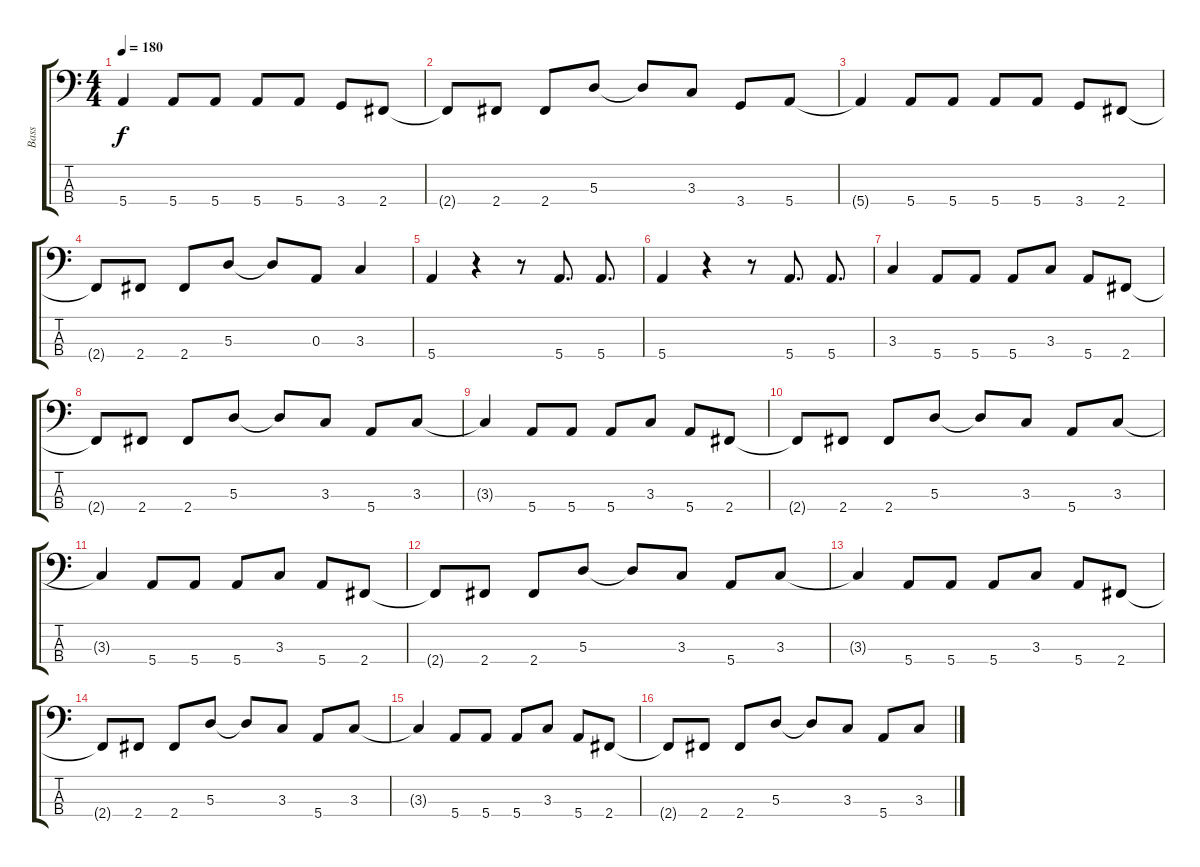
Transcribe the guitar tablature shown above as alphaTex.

\track ("Bass" "Bass") {instrument electricbasspick}
\staff {score tabs}
\tuning (G2 D2 A1 E1) {hide}
\ts (4 4)
\tempo 180
\clef f4
\ks c
5.4{t}.4{dy f} 5.4.8 5.4.8 5.4.8 5.4.8 3.4.8 2.4.8 |
2.4{t}.8 2.4.8 2.4.8 5.3.8 5.3{t}.8 3.3.8 3.4.8 5.4.8 |
5.4{t}.4 5.4.8 5.4.8 5.4.8 5.4.8 3.4.8 2.4.8 |
2.4{t}.8 2.4.8 2.4.8 5.3.8 5.3{t}.8 0.3.8 3.3.4 |
5.4.4 r.4 r.8 5.4.8{d} 5.4.8{d} |
5.4.4 r.4 r.8 5.4.8{d} 5.4.8{d} |
3.3.4 5.4.8 5.4.8 5.4.8 3.3.8 5.4.8 2.4.8 |
2.4{t}.8 2.4.8 2.4.8 5.3.8 5.3{t}.8 3.3.8 5.4.8 3.3.8 |
3.3{t}.4 5.4.8 5.4.8 5.4.8 3.3.8 5.4.8 2.4.8 |
2.4{t}.8 2.4.8 2.4.8 5.3.8 5.3{t}.8 3.3.8 5.4.8 3.3.8 |
3.3{t}.4 5.4.8 5.4.8 5.4.8 3.3.8 5.4.8 2.4.8 |
2.4{t}.8 2.4.8 2.4.8 5.3.8 5.3{t}.8 3.3.8 5.4.8 3.3.8 |
3.3{t}.4 5.4.8 5.4.8 5.4.8 3.3.8 5.4.8 2.4.8 |
2.4{t}.8 2.4.8 2.4.8 5.3.8 5.3{t}.8 3.3.8 5.4.8 3.3.8 |
3.3{t}.4 5.4.8 5.4.8 5.4.8 3.3.8 5.4.8 2.4.8 |
2.4{t}.8 2.4.8 2.4.8 5.3.8 5.3{t}.8 3.3.8 5.4.8 3.3.8
